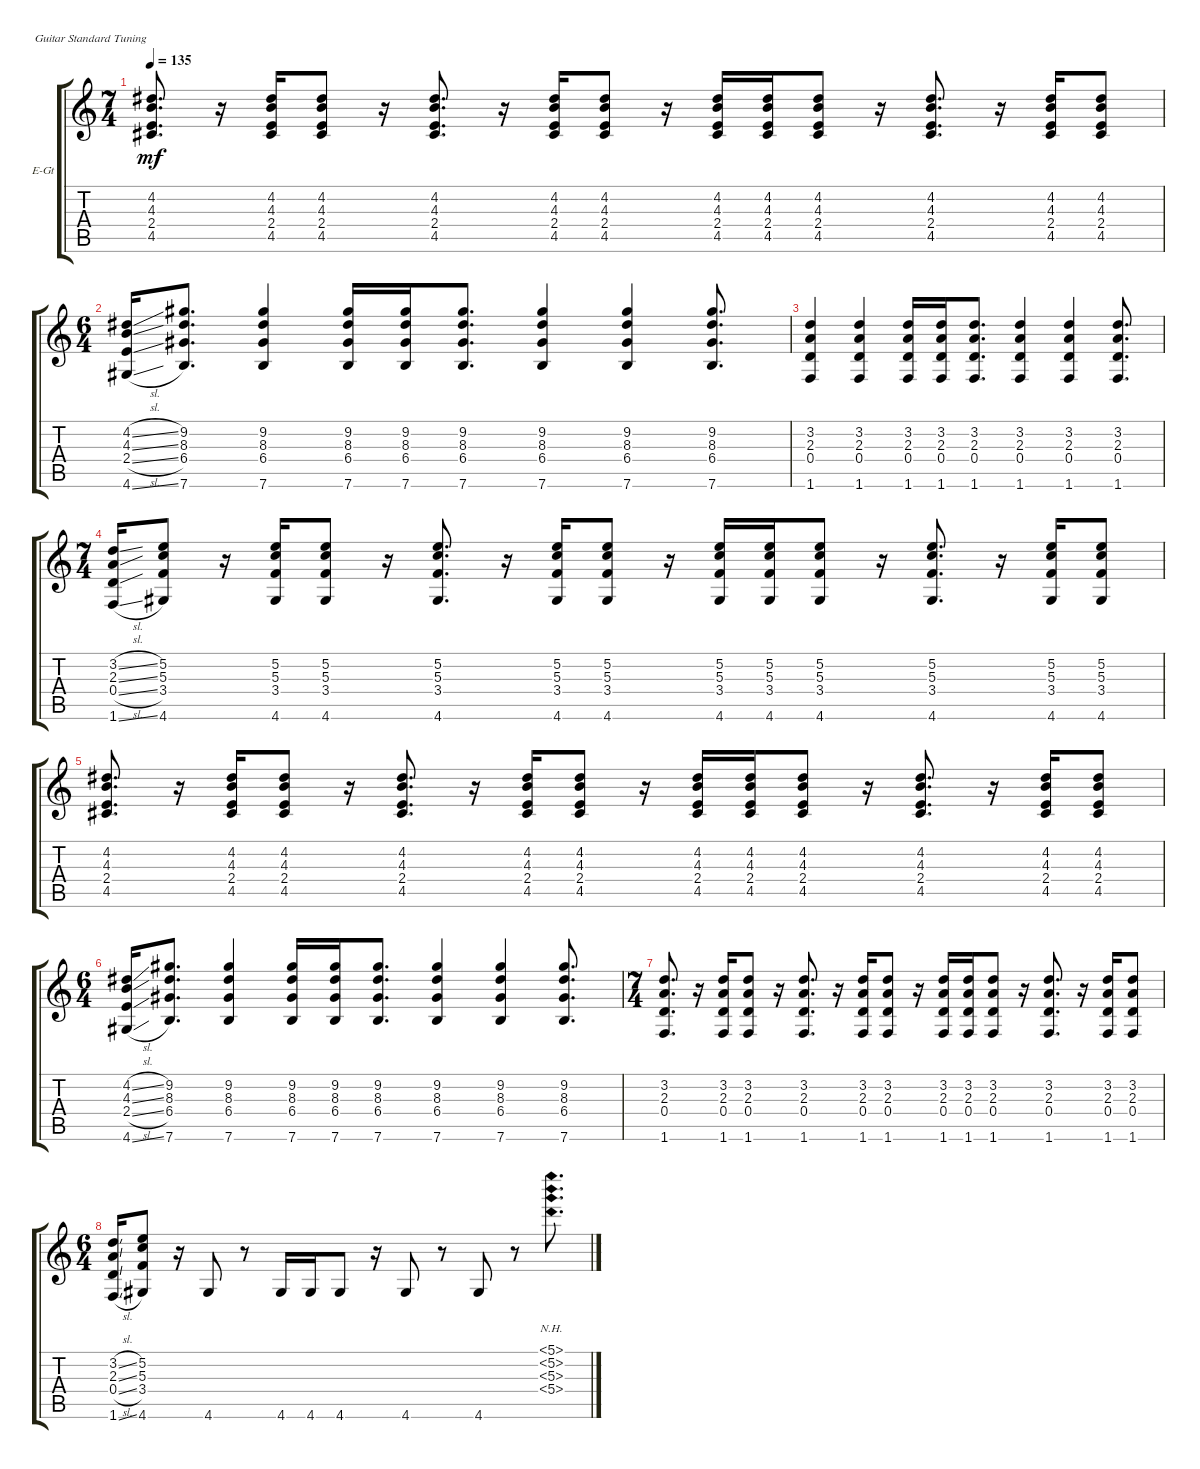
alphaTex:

\defaultSystemsLayout 4
\bracketExtendMode groupsimilarinstruments
\firstSystemTrackNameOrientation horizontal
\otherSystemsTrackNameOrientation horizontal
\track ("Electric Guitar" "E-Gt") {instrument electricguitarclean}
\staff {score tabs}
\tuning (E4 B3 G3 D3 A2 E2)
\ts (7 4)
\tempo 135
\clef g2
\ks c
(4.5 2.4 4.3 4.2).8{d dy mf} r.16 (4.5 2.4 4.3 4.2).16 (4.5 2.4 4.3 4.2).8 r.16 (4.5 2.4 4.3 4.2).8{d} r.16 (4.5 2.4 4.3 4.2).16 (4.5 2.4 4.3 4.2).8 r.16 (4.5 2.4 4.3 4.2).16 (4.5 2.4 4.3 4.2).16 (4.5 2.4 4.3 4.2).8 r.16 (4.5 2.4 4.3 4.2).8{d} r.16 (4.5 2.4 4.3 4.2).16 (4.5 2.4 4.3 4.2).8 |
\ts (6 4)
(2.4{sl} 4.3{sl} 4.2{sl} 4.6{sl}).16 (6.4 8.3 9.2 7.6).8{d} (6.4 8.3 9.2 7.6).4 (6.4 8.3 9.2 7.6).16 (6.4 8.3 9.2 7.6).16 (6.4 8.3 9.2 7.6).8{d} (6.4 8.3 9.2 7.6).4 (6.4 8.3 9.2 7.6).4 (6.4 8.3 9.2 7.6).8{d} |
(0.4 2.3 3.2 1.6).4 (0.4 2.3 3.2 1.6).4 (0.4 2.3 3.2 1.6).16 (0.4 2.3 3.2 1.6).16 (0.4 2.3 3.2 1.6).8{d} (0.4 2.3 3.2 1.6).4 (0.4 2.3 3.2 1.6).4 (0.4 2.3 3.2 1.6).8{d} |
\ts (7 4)
(0.4{sl} 2.3{sl} 3.2{sl} 1.6{sl}).16 (3.4 5.3 5.2 4.6).8 r.16 (3.4 5.3 5.2 4.6).16 (3.4 5.3 5.2 4.6).8 r.16 (3.4 5.3 5.2 4.6).8{d} r.16 (3.4 5.3 5.2 4.6).16 (3.4 5.3 5.2 4.6).8 r.16 (3.4 5.3 5.2 4.6).16 (3.4 5.3 5.2 4.6).16 (3.4 5.3 5.2 4.6).8 r.16 (3.4 5.3 5.2 4.6).8{d} r.16 (3.4 5.3 5.2 4.6).16 (3.4 5.3 5.2 4.6).8 |
(4.5 2.4 4.3 4.2).8{d} r.16 (4.5 2.4 4.3 4.2).16 (4.5 2.4 4.3 4.2).8 r.16 (4.5 2.4 4.3 4.2).8{d} r.16 (4.5 2.4 4.3 4.2).16 (4.5 2.4 4.3 4.2).8 r.16 (4.5 2.4 4.3 4.2).16 (4.5 2.4 4.3 4.2).16 (4.5 2.4 4.3 4.2).8 r.16 (4.5 2.4 4.3 4.2).8{d} r.16 (4.5 2.4 4.3 4.2).16 (4.5 2.4 4.3 4.2).8 |
\ts (6 4)
(2.4{sl} 4.3{sl} 4.2{sl} 4.6{sl}).16 (6.4 8.3 9.2 7.6).8{d} (6.4 8.3 9.2 7.6).4 (6.4 8.3 9.2 7.6).16 (6.4 8.3 9.2 7.6).16 (6.4 8.3 9.2 7.6).8{d} (6.4 8.3 9.2 7.6).4 (6.4 8.3 9.2 7.6).4 (6.4 8.3 9.2 7.6).8{d} |
\ts (7 4)
(1.6 0.4 2.3 3.2).8{d} r.16 (0.4 2.3 3.2 1.6).16 (0.4 2.3 3.2 1.6).8 r.16 (0.4 2.3 3.2 1.6).8{d} r.16 (0.4 2.3 3.2 1.6).16 (0.4 2.3 3.2 1.6).8 r.16 (0.4 2.3 3.2 1.6).16 (0.4 2.3 3.2 1.6).16 (0.4 2.3 3.2 1.6).8 r.16 (0.4 2.3 3.2 1.6).8{d} r.16 (0.4 2.3 3.2 1.6).16 (0.4 2.3 3.2 1.6).8 |
\ts (6 4)
(0.4{sl} 2.3{sl} 3.2{sl} 1.6{sl}).16 (3.4 5.3 5.2 4.6).8 r.16 4.6.8 r.8 4.6.16 4.6.16 4.6.8 r.16 4.6.8 r.8 4.6.8 r.8 (5.4{nh} 5.3{nh} 5.2{nh} 5.1{nh}).8{d}
